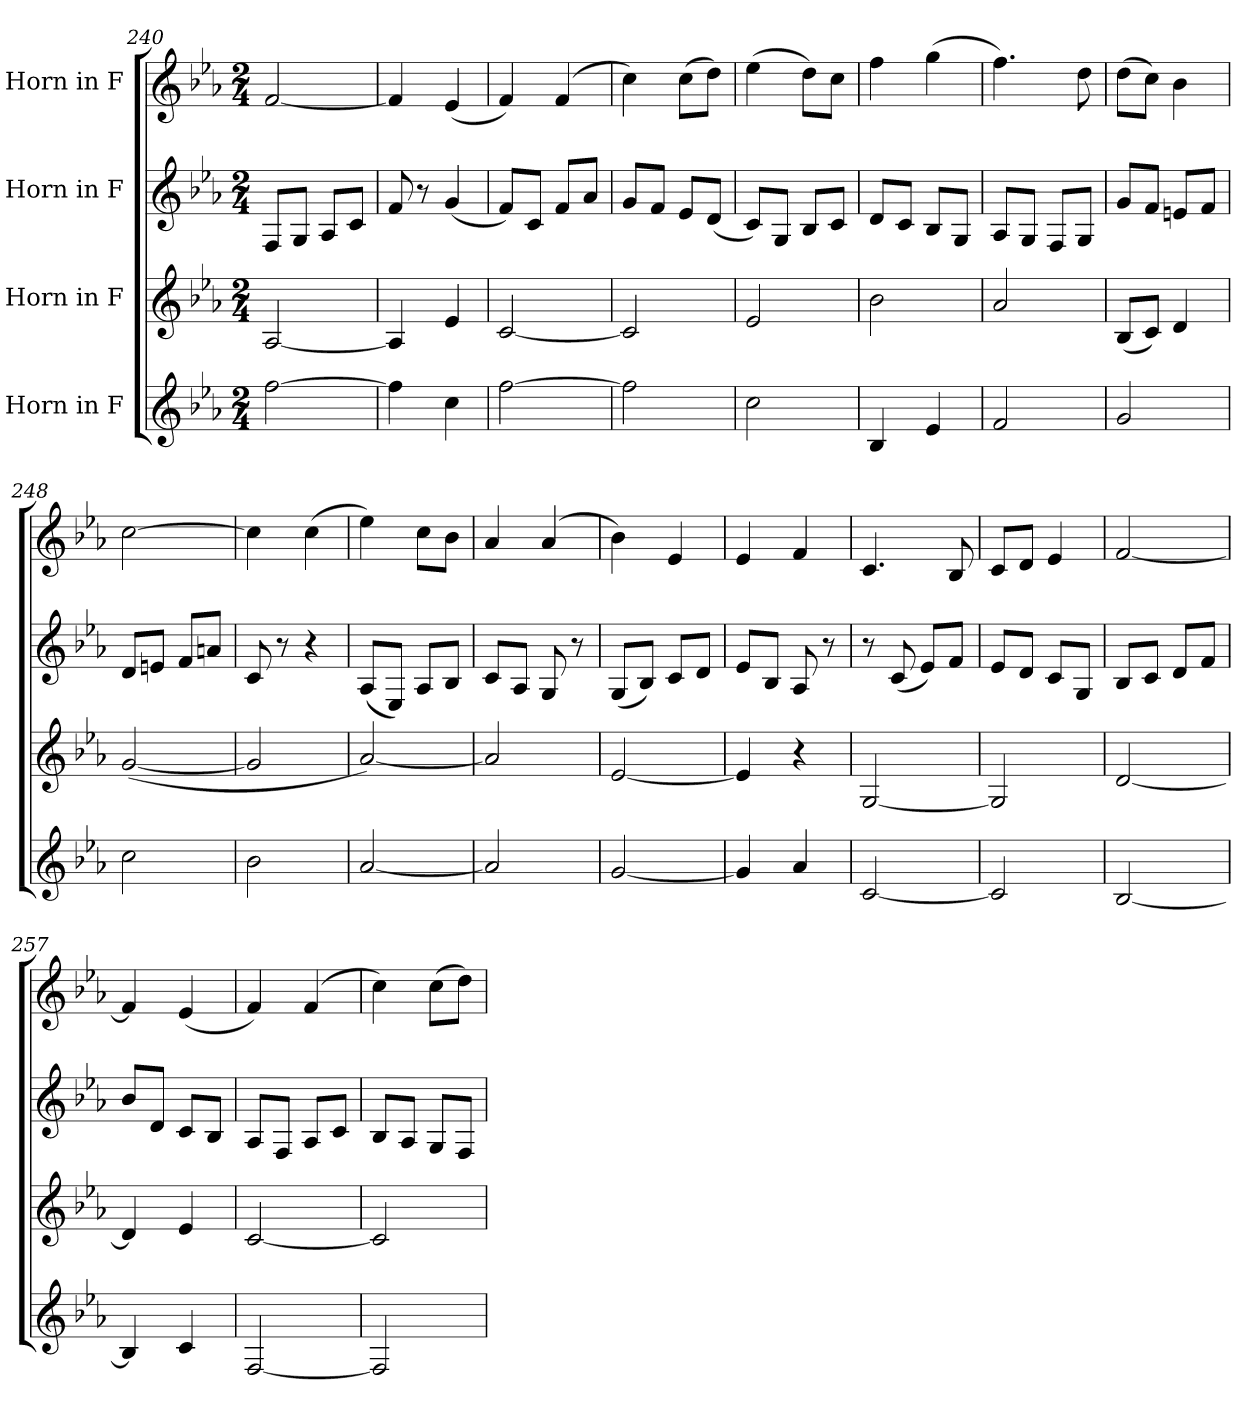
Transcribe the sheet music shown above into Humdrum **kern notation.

**kern	**kern	**kern	**kern
*part4	*part3	*part2	*part1
*staff4	*staff3	*staff2	*staff1
*I"Horn in F	*I"Horn in F	*I"Horn in F	*I"Horn in F
!!LO:PB:g=z
*clefG2	*clefG2	*clefG2	*clefG2
*ITrd4c7	*ITrd4c7	*ITrd4c7	*ITrd4c7
*k[b-e-a-d-]	*k[b-e-a-d-]	*k[b-e-a-d-]	*k[b-e-a-d-]
*M2/4	*M2/4	*M2/4	*M2/4
=240	=240	=240	=240
[2b-\	[2D-/	8BB-/L	[2B-/
.	.	8C/J	.
.	.	8D-/L	.
.	.	8F/J	.
=241	=241	=241	=241
4b-\]	4D-/]	8B-/	4B-/]
.	.	8r	.
4f\	4A-/	(4c/	(4A-/
=242	=242	=242	=242
[2b-\	[2F/	8B-/L)	4B-/)
.	.	8F/J	.
.	.	8B-/L	(4B-/
.	.	8d-/J	.
=243	=243	=243	=243
2b-\]	2F/]	8c/L	4f\)
.	.	8B-/J	.
.	.	8A-/L	(8f\L
.	.	(8G/J	8g\J)
=244	=244	=244	=244
2f\	2A-/	8F/L)	(4a-\
.	.	8C/J	.
.	.	8E-/L	8g\L)
.	.	8F/J	8f\J
=245	=245	=245	=245
4E-/	2e-\	8G/L	4b-\
.	.	8F/J	.
4A-/	.	8E-/L	(4cc\
.	.	8C/J	.
=246	=246	=246	=246
2B-/	2d-/	8D-/L	4.b-\)
.	.	8C/J	.
.	.	8BB-/L	.
.	.	8C/J	8g\
!!LO:LB:g=z
=247	=247	=247	=247
2c/	(8E-/L	8c/L	(8g\L
.	8F/J)	8B-/J	8f\J)
.	4G/	8An/L	4e-\
.	.	8B-/J	.
=248	=248	=248	=248
2f\	([2c/	8G/L	[2f\
.	.	8An/J	.
.	.	8B-/L	.
.	.	8dn/J	.
=249	=249	=249	=249
2e-\	2c/]	8F/	4f\]
.	.	8r	.
.	.	4r	(4f\
=250	=250	=250	=250
[2d-/	[2d-/)	(8D-/L	4a-\)
.	.	8AA-/J)	.
.	.	8D-/L	8f\L
.	.	8E-/J	8e-\J
=251	=251	=251	=251
2d-/]	2d-/]	8F/L	4d-/
.	.	8D-/J	.
.	.	8C/	(4d-/
.	.	8r	.
=252	=252	=252	=252
[2c/	[2A-/	(8C/L	4e-\)
.	.	8E-/J)	.
.	.	8F/L	4A-/
.	.	8G/J	.
=253	=253	=253	=253
4c/]	4A-/]	8A-/L	4A-/
.	.	8E-/J	.
4d-/	4r	8D-/	4B-/
.	.	8r	.
!!LO:LB:g=z
=254	=254	=254	=254
[2F/	[2C/	8r	4.F/
.	.	(8F/	.
.	.	8A-/L)	.
.	.	8B-/J	8E-/
=255	=255	=255	=255
2F/]	2C/]	8A-/L	8F/L
.	.	8G/J	8G/J
.	.	8F/L	4A-/
.	.	8C/J	.
=256	=256	=256	=256
[2E-/	[2G/	8E-/L	[2B-/
.	.	8F/J	.
.	.	8G/L	.
.	.	8B-/J	.
=257	=257	=257	=257
4E-/]	4G/]	8e-/L	4B-/]
.	.	8G/J	.
4F/	4A-/	8F/L	(4A-/
.	.	8E-/J	.
=258	=258	=258	=258
[2BB-/	[2F/	8D-/L	4B-/)
.	.	8BB-/J	.
.	.	8D-/L	(4B-/
.	.	8F/J	.
=259	=259	=259	=259
2BB-/]	2F/]	8E-/L	4f\)
.	.	8D-/J	.
.	.	8C/L	(8f\L
.	.	8BB-/J	8g\J)
=	=	=	=
*-	*-	*-	*-
